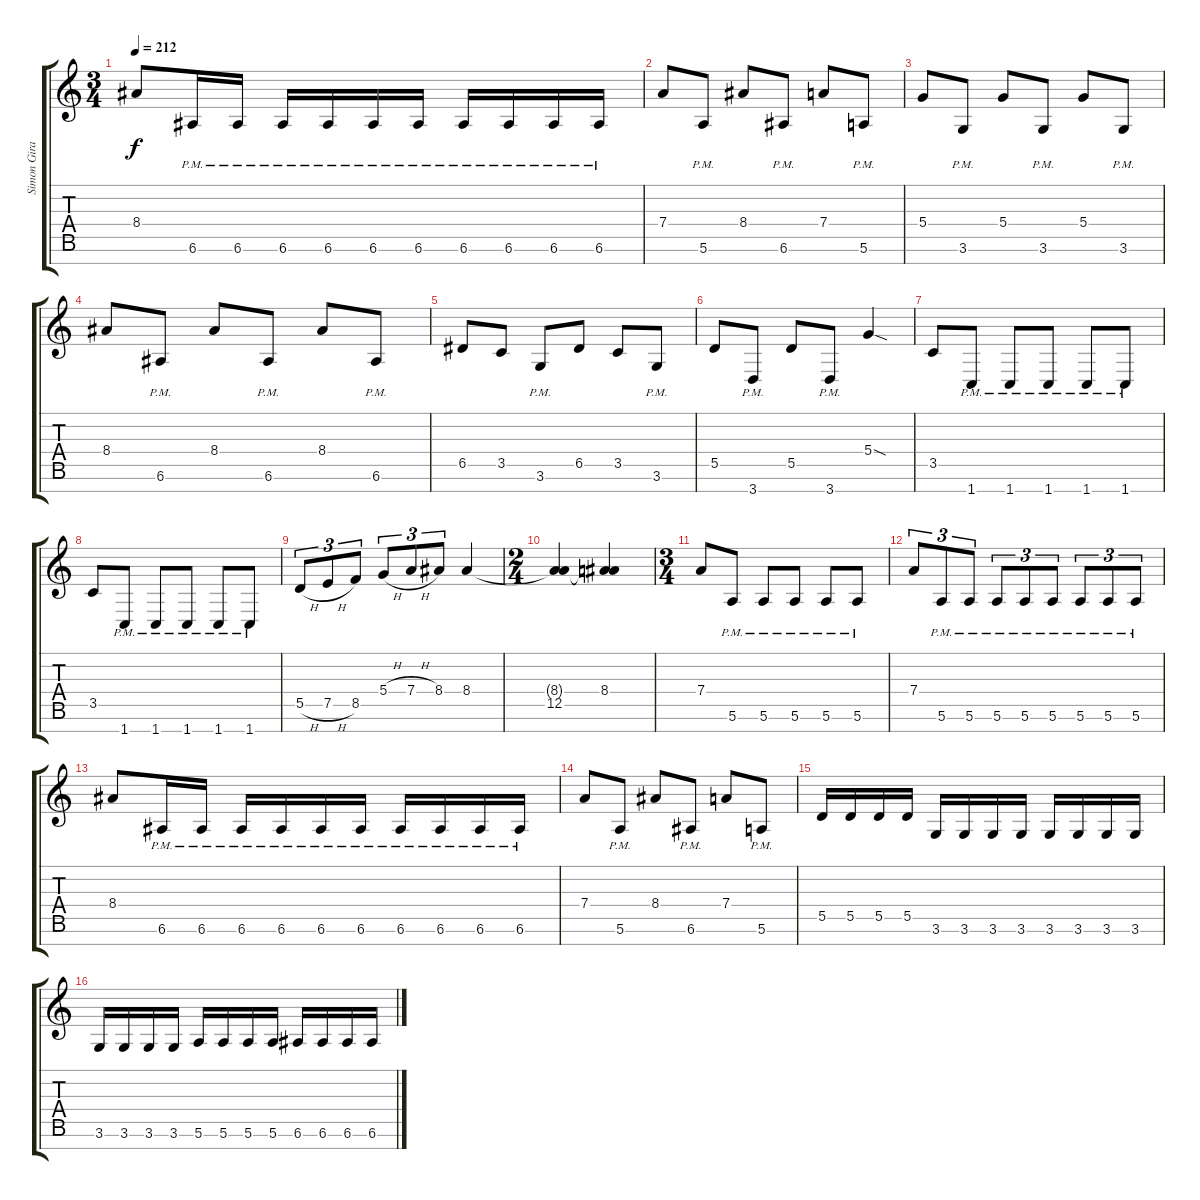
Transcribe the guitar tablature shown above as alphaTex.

\track ("Simon Girard" "Simon Gira") {instrument distortionguitar}
\staff {score tabs}
\tuning (E4 B3 G3 D3 A2 E2 B1) {hide}
\ts (3 4)
\tempo 212
\clef g2
\ks c
8.4.8{dy f} 6.6{pm}.16 6.6{pm}.16 6.6{pm}.16 6.6{pm}.16 6.6{pm}.16 6.6{pm}.16 6.6{pm}.16 6.6{pm}.16 6.6{pm}.16 6.6{pm}.16 |
7.4.8 5.6{pm}.8 8.4.8 6.6{pm}.8 7.4.8 5.6{pm}.8 |
5.4.8 3.6{pm}.8 5.4.8 3.6{pm}.8 5.4.8 3.6{pm}.8 |
8.4.8 6.6{pm}.8 8.4.8 6.6{pm}.8 8.4.8 6.6{pm}.8 |
6.5.8 3.5.8 3.6{pm}.8 6.5.8 3.5.8 3.6{pm}.8 |
5.5.8 3.7{pm}.8 5.5.8 3.7{pm}.8 5.4{sod}.4 |
3.5.8 1.7{pm}.8 1.7{pm}.8 1.7{pm}.8 1.7{pm}.8 1.7{pm}.8 |
3.5.8 1.7{pm}.8 1.7{pm}.8 1.7{pm}.8 1.7{pm}.8 1.7{pm}.8 |
5.5{h}.8{tu (3 2)} 7.5{h}.8{tu (3 2)} 8.5.8{tu (3 2)} 5.4{h}.8{tu (3 2)} 7.4{h}.8{tu (3 2)} 8.4.8{tu (3 2)} 8.4.4 |
\ts (2 4)
(8.4{t} 12.5).4 (8.4 12.5{t}).4 |
\ts (3 4)
7.4.8 5.6{pm}.8 5.6{pm}.8 5.6{pm}.8 5.6{pm}.8 5.6{pm}.8 |
7.4.8{tu (3 2)} 5.6{pm}.8{tu (3 2)} 5.6{pm}.8{tu (3 2)} 5.6{pm}.8{tu (3 2)} 5.6{pm}.8{tu (3 2)} 5.6{pm}.8{tu (3 2)} 5.6{pm}.8{tu (3 2)} 5.6{pm}.8{tu (3 2)} 5.6{pm}.8{tu (3 2)} |
8.4.8 6.6{pm}.16 6.6{pm}.16 6.6{pm}.16 6.6{pm}.16 6.6{pm}.16 6.6{pm}.16 6.6{pm}.16 6.6{pm}.16 6.6{pm}.16 6.6{pm}.16 |
7.4.8 5.6{pm}.8 8.4.8 6.6{pm}.8 7.4.8 5.6{pm}.8 |
5.5.16 5.5.16 5.5.16 5.5.16 3.6.16 3.6.16 3.6.16 3.6.16 3.6.16 3.6.16 3.6.16 3.6.16 |
3.6.16 3.6.16 3.6.16 3.6.16 5.6.16 5.6.16 5.6.16 5.6.16 6.6.16 6.6.16 6.6.16 6.6.16
